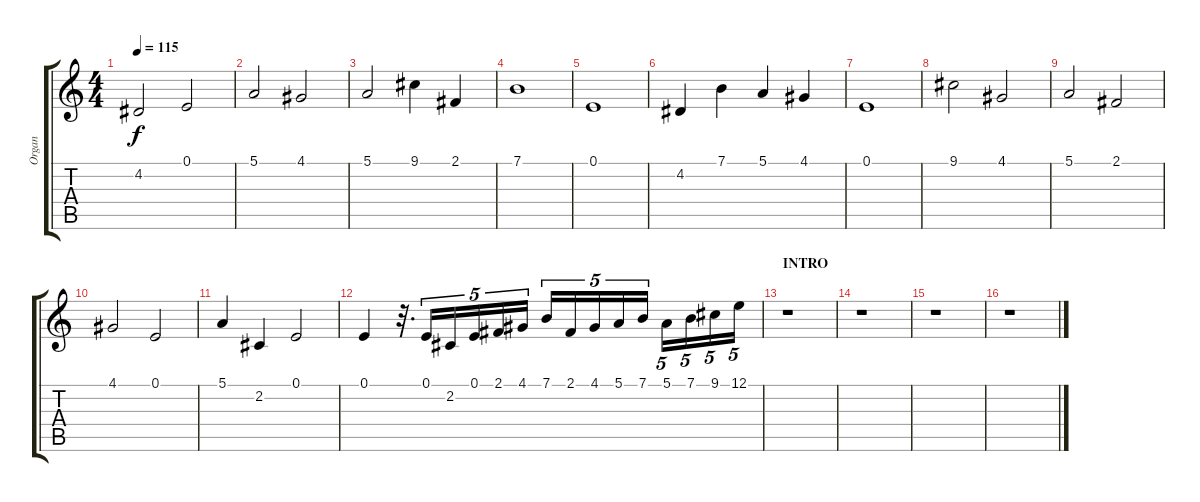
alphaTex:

\track ("Organ" "Organ") {instrument reedorgan}
\staff {score tabs}
\tuning (E4 B3 G3 D3 A2 E2) {hide}
\ts (4 4)
\tempo 115
\clef g2
\ks c
4.2.2{dy f} 0.1.2 |
5.1.2 4.1.2 |
5.1.2 9.1.4 2.1.4 |
7.1.1 |
0.1.1 |
4.2.4 7.1.4 5.1.4 4.1.4 |
0.1.1 |
9.1.2 4.1.2 |
5.1.2 2.1.2 |
4.1.2 0.1.2 |
5.1.4 2.2.4 0.1.2 |
0.1.4 r.32{d} 0.1.16{tu (5 4)} 2.2.16{tu (5 4)} 0.1.16{tu (5 4)} 2.1.16{tu (5 4)} 4.1.16{tu (5 4)} 7.1.16{tu (5 4)} 2.1.16{tu (5 4)} 4.1.16{tu (5 4)} 5.1.16{tu (5 4)} 7.1.16{tu (5 4)} 5.1.16{tu (5 4)} 7.1.16{tu (5 4)} 9.1.16{tu (5 4)} 12.1.16{tu (5 4)} |
\section ("" "INTRO")
r.1 |
r.1 |
r.1 |
r.1
